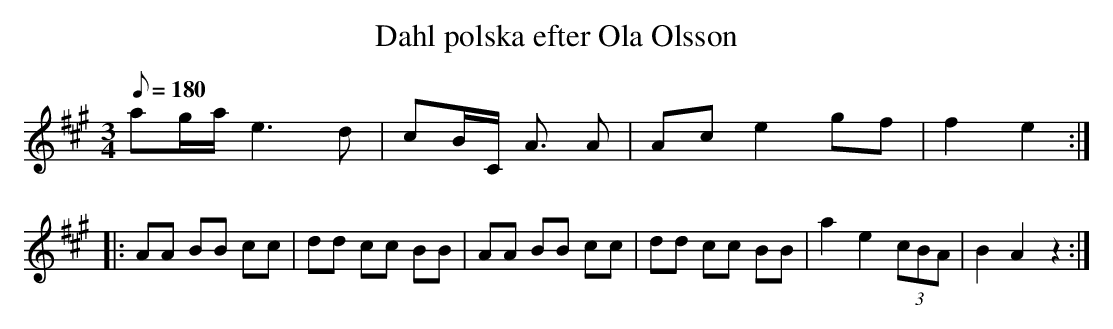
X:1
T:Dahl polska efter Ola Olsson
M:3/4
L:1/8
K:A
Q:180
ag/2a/2 e3 d | cB/2C/2 A3/2 A | Ac e2 gf | f2 e2 :|
|: AA BB cc | dd cc BB | AA BB cc | dd cc BB | a2 e2 (3cBA | B2 A2 z2 :|
